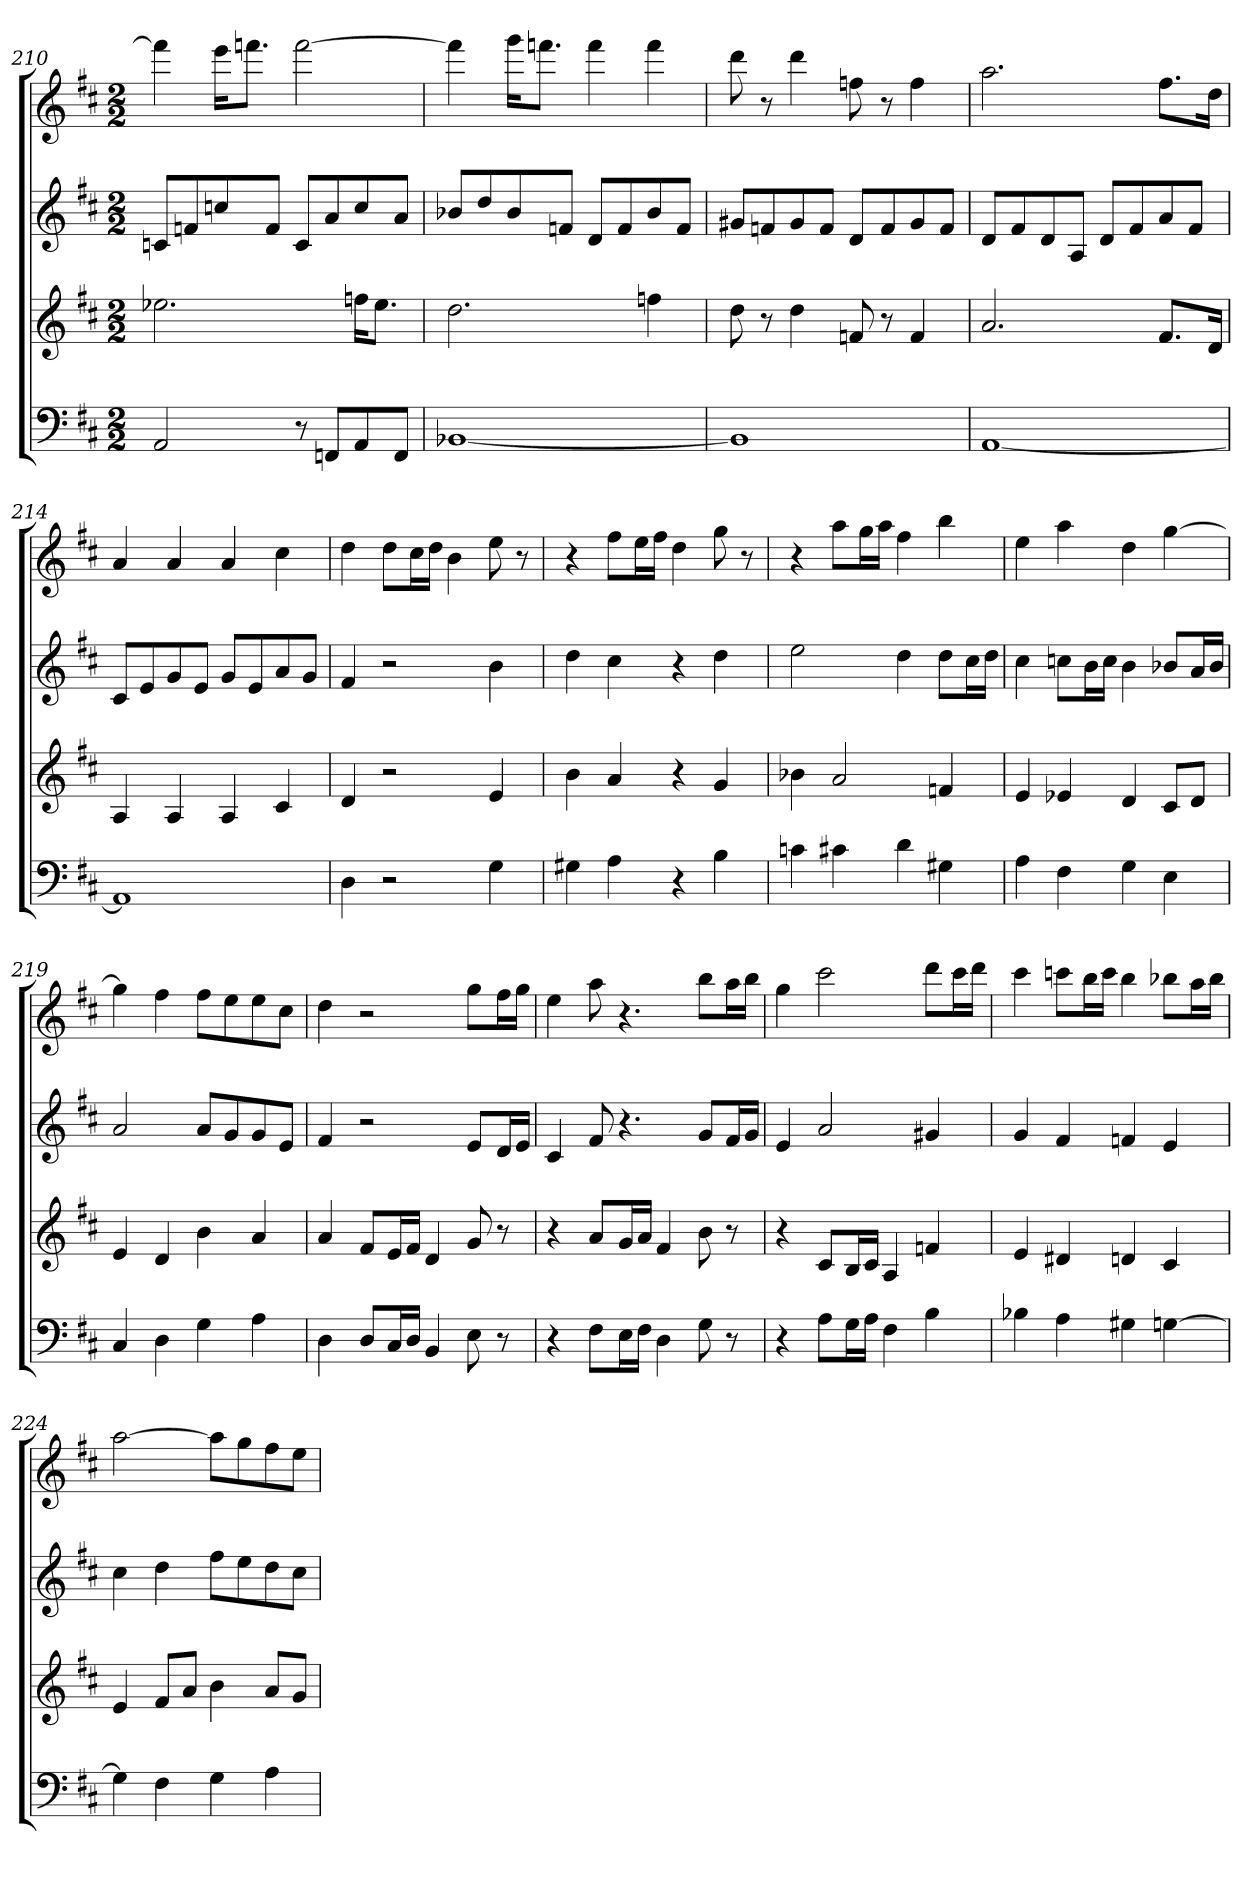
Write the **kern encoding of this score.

**kern	**kern	**kern	**kern
*part4	*part3	*part2	*part1
*staff4	*staff3	*staff2	*staff1
*k[f#c#]	*k[f#c#]	*k[f#c#]	*k[f#c#]
*D:	*D:	*D:	*D:
*M2/2	*M2/2	*M2/2	*M2/2
=210	=210	=210	=210
2AA	2.ee-X	8cnL	4fff]
.	.	8fn	.
.	.	8ccn	16eeeKL
.	.	.	8.fffnJ
.	.	8fJ	.
8r	.	8cL	[2fff
8FFnL	.	8a	.
8AA	16ffnKL	8cc	.
.	8.ee-J	.	.
8FFJ	.	8aJ	.
=211	=211	=211	=211
[1BB-X	2.dd	8b-XL	4fff]
.	.	8dd	.
.	.	8b-	16gggKL
.	.	.	8.fffnJ
.	.	8fnJ	.
.	.	8dL	4fff
.	.	8f	.
.	4ffn	8b-	4fff
.	.	8fJ	.
=212	=212	=212	=212
1BB-]	8dd	8g#XL	8ddd
.	8r	8fn	8r
.	4dd	8g#	4ddd
.	.	8fJ	.
.	8fn	8dL	8ffn
.	8r	8f	8r
.	4f	8g#	4ff
.	.	8fJ	.
=213	=213	=213	=213
[1AA	2.a	8dL	2.aa
.	.	8f#	.
.	.	8d	.
.	.	8AJ	.
.	.	8dL	.
.	.	8f#	.
.	8.f#L	8a	8.ff#L
.	.	8f#J	.
.	16dJk	.	16ddJk
=214	=214	=214	=214
1AA]	4A	8c#L	4a
.	.	8e	.
.	4A	8g	4a
.	.	8eJ	.
.	4A	8gL	4a
.	.	8e	.
.	4c#	8a	4cc#
.	.	8gJ	.
=215	=215	=215	=215
4D	4d	4f#	4dd
2r	2r	2r	8ddL
.	.	.	16cc#L
.	.	.	16ddJJ
.	.	.	4b
4G	4e	4b	8ee
.	.	.	8r
=216	=216	=216	=216
4G#X	4b	4dd	4r
4A	4a	4cc#	8ff#L
.	.	.	16eeL
.	.	.	16ff#JJ
4r	4r	4r	4dd
4B	4g	4dd	8gg
.	.	.	8r
=217	=217	=217	=217
4cn	4b-X	2ee	4r
4c#X	2a	.	8aaL
.	.	.	16ggL
.	.	.	16aaJJ
4d	.	4dd	4ff#
4G#X	4fn	8ddL	4bb
.	.	16cc#L	.
.	.	16ddJJ	.
=218	=218	=218	=218
4A	4e	4cc#	4ee
4F#	4e-X	8ccnL	4aa
.	.	16bL	.
.	.	16ccJJ	.
4G	4d	4b	4dd
4E	8c#L	8b-XL	[4gg
.	8dJ	16aL	.
.	.	16b-JJ	.
=219	=219	=219	=219
4C#	4e	2a	4gg]
4D	4d	.	4ff#
4G	4b	8aL	8ff#L
.	.	8g	8ee
4A	4a	8g	8ee
.	.	8eJ	8cc#J
=220	=220	=220	=220
4D	4a	4f#	4dd
8DL	8f#L	2r	2r
16C#L	16eL	.	.
16DJJ	16f#JJ	.	.
4BB	4d	.	.
8E	8g	8eL	8ggL
8r	8r	16dL	16ff#L
.	.	16eJJ	16ggJJ
=221	=221	=221	=221
4r	4r	4c#	4ee
8F#L	8aL	8f#	8aa
16EL	16gL	4.r	4.r
16F#JJ	16aJJ	.	.
4D	4f#	.	.
8G	8b	8gL	8bbL
8r	8r	16f#L	16aaL
.	.	16gJJ	16bbJJ
=222	=222	=222	=222
4r	4r	4e	4gg
8AL	8c#L	2a	2ccc#
16GL	16BL	.	.
16AJJ	16c#JJ	.	.
4F#	4A	.	.
4B	4fn	4g#X	8dddL
.	.	.	16ccc#L
.	.	.	16dddJJ
=223	=223	=223	=223
4B-X	4e	4g	4ccc#
4A	4d#X	4f#	8cccnL
.	.	.	16bbL
.	.	.	16cccJJ
4G#X	4dn	4fn	4bb
[4Gn	4c#	4e	8bb-XL
.	.	.	16aaL
.	.	.	16bb-JJ
=224	=224	=224	=224
4G]	4e	4cc#	[2aa
4F#	8f#L	4dd	.
.	8aJ	.	.
4G	4b	8ff#L	8aaL]
.	.	8ee	8gg
4A	8aL	8dd	8ff#
.	8gJ	8cc#J	8eeJ
=	=	=	=
*-	*-	*-	*-
